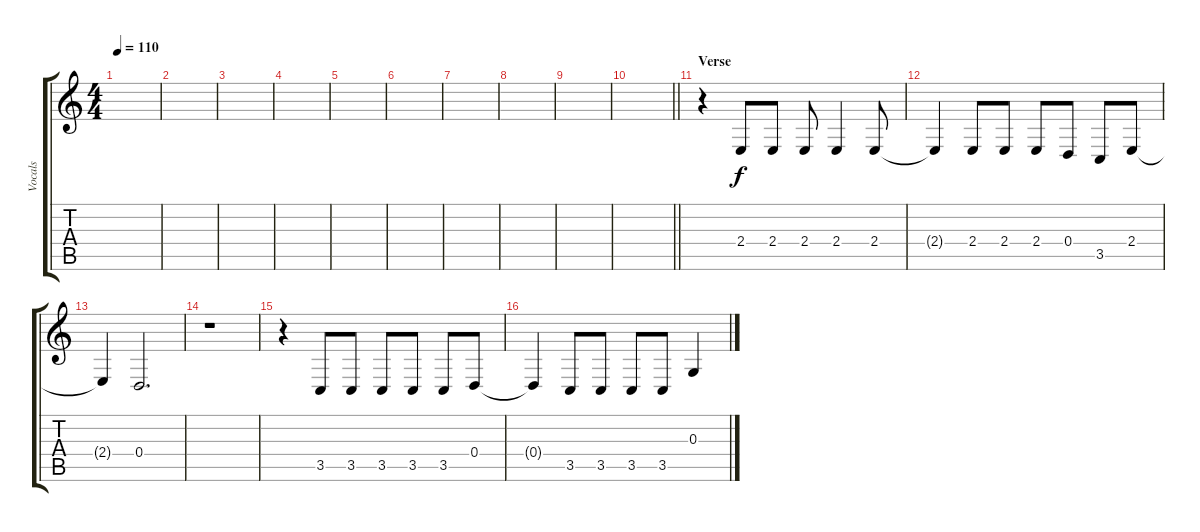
\track ("Vocals" "Vocals") {instrument lead6voice}
\staff {score tabs}
\tuning (E4 B3 G3 D3 A2 E2) {hide}
\ts (4 4)
\tempo 110
\clef g2
\ks c
|
|
|
|
|
|
|
|
|
\barLineRight lightlight
|
\section ("" "Verse")
r.4 2.4.8 2.4.8 2.4.8 2.4.4 2.4.8 |
2.4{t}.4 2.4.8 2.4.8 2.4.8 0.4.8 3.5.8 2.4.8 |
2.4{t}.4 0.4.2{d} |
r.1 |
r.4 3.5.8 3.5.8 3.5.8 3.5.8 3.5.8 0.4.8 |
0.4{t}.4 3.5.8 3.5.8 3.5.8 3.5.8 0.3.4
